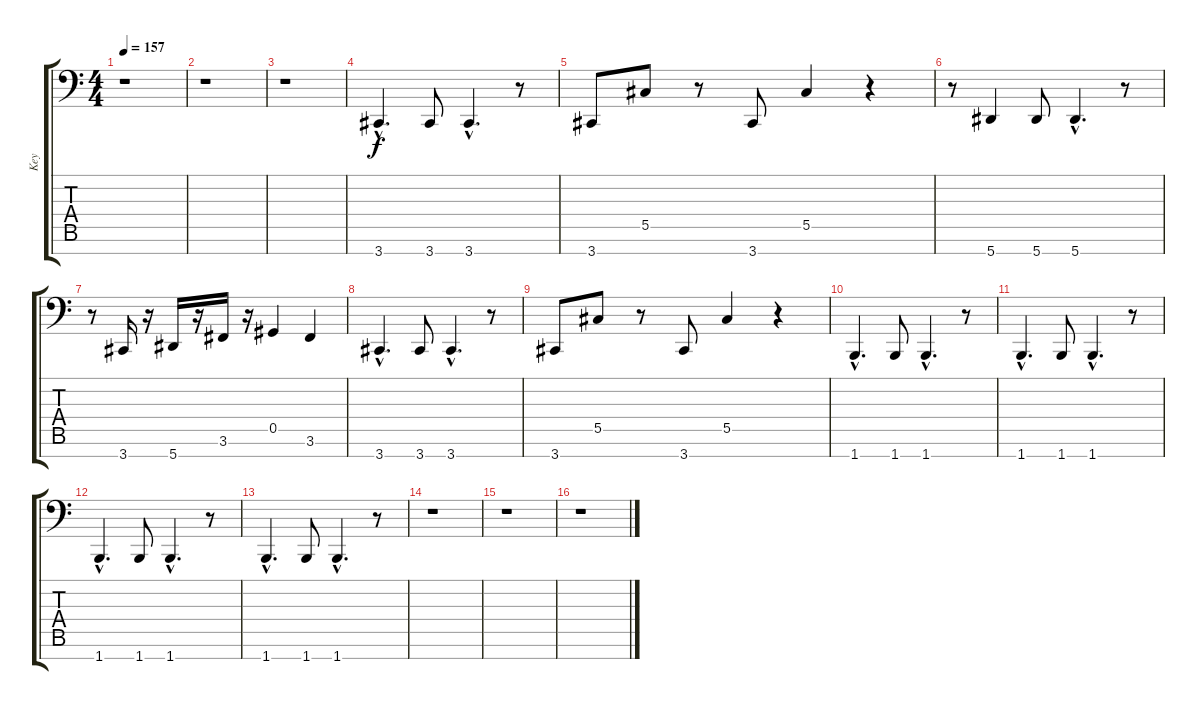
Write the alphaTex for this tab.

\track ("Key" "Key") {instrument pad3polysynth}
\staff {score tabs}
\tuning (Eb4 Bb3 Gb3 Db3 Ab2 Eb2 Bb1) {hide}
\ts (4 4)
\tempo 157
\clef f4
\ks c
r.1{dy f} |
r.1 |
r.1 |
3.7{hac}.4{d} 3.7.8 3.7{hac}.4{d} r.8 |
3.7.8 5.5.8 r.8 3.7.8 5.5.4 r.4 |
r.8 5.7.4 5.7.8 5.7{hac}.4{d} r.8 |
r.8 3.7.16 r.16 5.7.16 r.16 3.6.16 r.16 0.5.4 3.6.4 |
3.7{hac}.4{d} 3.7.8 3.7{hac}.4{d} r.8 |
3.7.8 5.5.8 r.8 3.7.8 5.5.4 r.4 |
1.7{hac}.4{d} 1.7.8 1.7{hac}.4{d} r.8 |
1.7{hac}.4{d} 1.7.8 1.7{hac}.4{d} r.8 |
1.7{hac}.4{d} 1.7.8 1.7{hac}.4{d} r.8 |
1.7{hac}.4{d} 1.7.8 1.7{hac}.4{d} r.8 |
r.1 |
r.1 |
r.1
